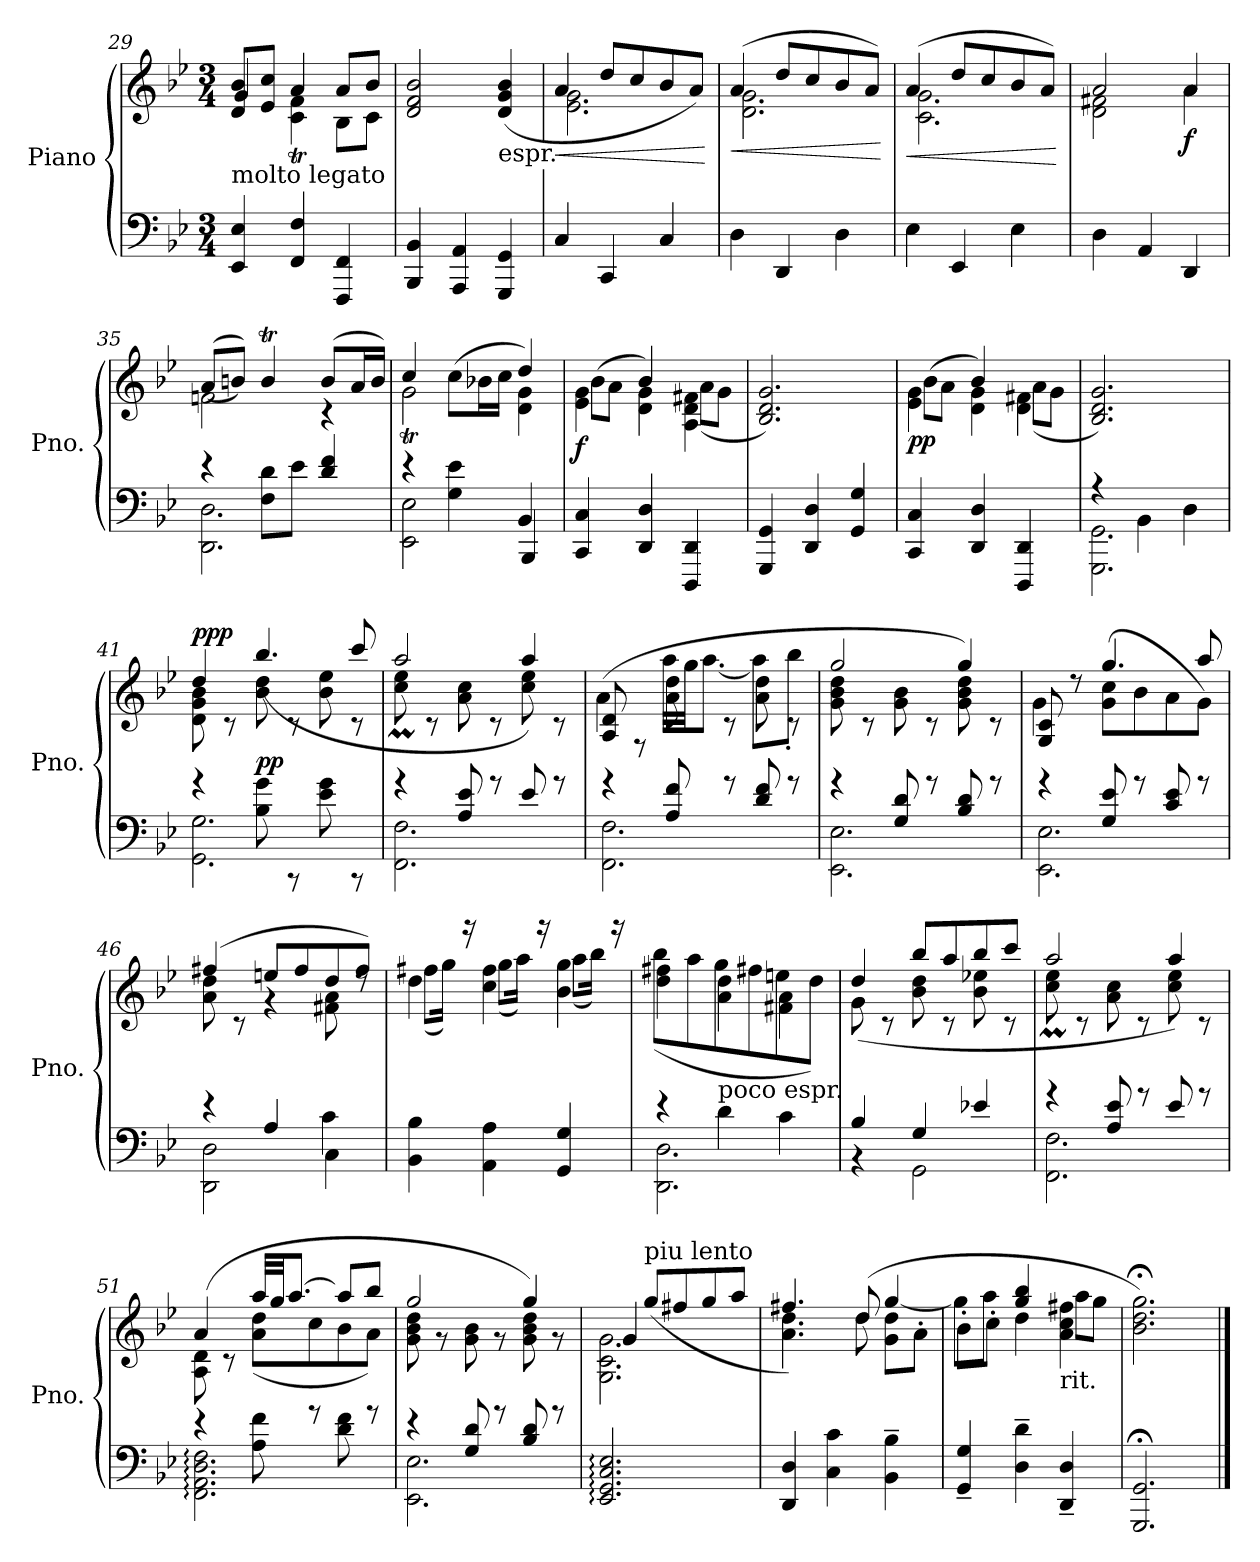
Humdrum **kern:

**kern	**kern	**dynam
*part1	*part1	*part1
*staff2	*staff1	*staff1/2
*I"Piano	*	*
*I'Pno.	*	*
*clefF4	*clefG2	*
*k[b-e-]	*k[b-e-]	*
*M3/4	*M3/4	*
=29	=29	=29
*	*^	*
!	!LO:TX:b:t=molto legato	!	!
4EE-/ 4E-/	8d/ 8b-/L	4g/	.
.	8e-/ 8cc/J	.	.
4FF/ 4F/	4c\ 4f\	4at/	.
4FFF/ 4FF/	8B-\L	8a/L	.
.	8c\J	8b-/J	.
*	*v	*v	*
=30	=30	=30
4BBB-/ 4BB-/	2d/ 2f/ 2b-/	.
4AAA/ 4AA/	.	.
!	!LO:TX:b:t=espr.	!
4GGG/ 4GG/	(>4d/ 4g/ 4b-/	.
=31	=31	=31
!	!	!LO:HP:b
*	*^	*
4C/	4a/	2.e-\ 2.g\	<
4CC/	8dd/L	.	.
.	8cc/	.	.
4C/	8b-/	.	.
.	8a/J)	.	.
*	*v	*v	*
.	.	[
!!LO:PB:g=z
=32	=32	=32
!	!	!LO:HP:b
*	*^	*
4D\	(>4a/	2.d\ 2.g\	<
4DD/	8dd/L	.	.
.	8cc/	.	.
4D\	8b-/	.	.
.	8a/J)	.	.
*	*v	*v	*
.	.	[
=33	=33	=33
!	!	!LO:HP:b
*	*^	*
4E-\	(>4a/	2.c\ 2.g\	<
4EE-/	8dd/L	.	.
.	8cc/	.	.
4E-\	8b-/	.	.
.	8a/J)	.	.
*	*v	*v	*
.	.	[
=34	=34	=34
*	*^	*
4D\	2d\ 2f#X\	2a/	.
4AA/	.	.	.
!	!	!	!LO:DY:b
4DD/	4a\	4a/	f
=35	=35	=35	=35
*^	*	*	*
2.DD\ 2.D\	4re	(>(>8a/L	2fn\	.
.	.	8bn/J))	.	.
.	8F\ 8d\L	4bt/	.	.
.	8e-\J	.	.	.
.	4d/ 4f/	(>8b/L	4r	.
.	.	16a/L	.	.
.	.	16b/JJ)	.	.
=36	=36	=36	=36	=36
2EE-\ 2E-\	4re	2g\	4ccT/	.
.	4G\ 4e-\	.	(<8cc\L	.
.	.	.	16b-X\L	.
.	.	.	16cc\JJ	.
4BB-/	4BBB-/	4d\ 4g\	4dd/)	.
=37	=37	=37	=37	=37
!	!	!	!	!LO:DY:b
*v	*v	*	*	*
4CC/ 4C/	4e-\ 4g\	(<8b-\L	f
.	.	8a\J	.
4DD/ 4D/	4d\ 4g\	4b-/)	.
4DDD/ 4DD/	4A\ 4d\ 4f#X\	(<8a\L	.
.	.	8g\J	.
*	*v	*v	*
=38	=38	=38
4GGG/ 4GG/	2.B-/ 2.d/ 2.g/)	.
4DD/ 4D/	.	.
4GG/ 4G/	.	.
!!LO:LB:g=z
=39	=39	=39
*	*^	*
!	!	!	!LO:DY:b
4CC/ 4C/	4e-\ 4g\	(<8b-\L	pp
.	.	8a\J	.
4DD/ 4D/	4d\ 4g\	4b-/)	.
4DDD/ 4DD/	4d\ 4f#X\	(<8a\L	.
.	.	8g\J	.
*	*v	*v	*
=40	=40	=40
*^	*	*
2.GGG\ 2.GG\	4rA	2.B-/ 2.d/ 2.g/)	.
.	4BB-\	.	.
.	4D\	.	.
=41	=41	=41	=41
*	*	*^	*
!	!	!	!	!LO:DY:b
!	!	!	!	!LO:DY:n=1:a
2.GG\ 2.G\	4rg	8d\ 8g\ 8b-\	4dd/	pp p
.	.	8rc	.	.
!	!	!	!	!LO:DY:n=2:a=2
.	8B-\ 8g\	8b-\ 8dd\	(<4.bb-/	pp
.	8r	8rc	.	.
.	8e-\ 8g\	8b-\ 8ee-\	.	.
.	8r	8rc	8ccc/	.
=42	=42	=42	=42	=42
2.FF\ 2.F\	4rg	8cc\ 8ee-\	2aam/	.
.	.	8rc	.	.
.	8A/ 8e-/	8a\ 8cc\	.	.
.	8rg	8rc	.	.
.	8e-/	8cc\ 8ee-\	4aa/)	.
.	8rg	8rc	.	.
=43	=43	=43	=43	=43
2.FF\ 2.F\	4rg	8A/ 8d/	(<4a\	.
.	.	8rF	.	.
.	8A/ 8f/	8a\ 8dd\	32aa\LLL	.
.	.	.	32gg\JJ	.
.	.	.	[8.aa\J	.
.	8rg	8rc	.	.
.	8d/ 8f/	8a\ 8dd\	8aa\L]	.
.	8rg	8rc	8bb-'\J	.
=44	=44	=44	=44	=44
2.EE-\ 2.E-\	4rg	8g\ 8b-\ 8dd\	2gg/	.
.	.	8rc	.	.
.	8G/ 8d/	8g\ 8b-\	.	.
.	8rg	8rc	.	.
.	8B-/ 8d/	8g\ 8b-\ 8dd\	4gg/)	.
.	8rg	8rc	.	.
!!LO:LB:g=z	!!
=45	=45	=45	=45	=45
2.EE-\ 2.E-\	4rg	8G/ 8c/	(<4g\	.
.	.	8r	.	.
.	8G/ 8e-/	(>8g\ 8cc\L	4.gg/	.
.	8rg	8b-\	.	.
.	8c/ 8e-/	8a\	.	.
.	8rg	8g\J)	8aa/	.
=46	=46	=46	=46	=46
2DD\ 2D\	4re	8a\ 8dd\	(<4ff#X/	.
.	.	8rc	.	.
.	4A/	8een/L	4r	.
.	.	8ff#/	.	.
4C\	4c\	8dd/	8f#X\ 8a\	.
.	.	(8ff#/J)	8rdd	.
*v	*v	*	*	*
=47	=47	=47	=47
4BB-\ 4B-\	4dd\	(<8ff#X\L	.
.	.	16gg\Jk)	.
.	.	16rggg	.
4AA\ 4A\	4cc\ 4ff#\	(<8gg\L	.
.	.	16aa\Jk)	.
.	.	16rggg	.
4GG/ 4G/)	4b-\ 4gg\	(<8aa\L	.
.	.	16bb-\Jk)	.
.	.	16rggg	.
=48	=48	=48	=48
*^	*	*	*
2.DD\ 2.D\	4re	4dd\ 4ff#X\	(<8bb-\L	.
.	.	.	8aa\	.
!	!LO:TX:a:t=poco espr.	!	!	!
.	4d\	4a\ 4dd\	8gg\	.
.	.	.	8ff#X\	.
.	4c\	4f#X\ 4a\	8een\	.
.	.	.	8dd\J)	.
=49	=49	=49	=49	=49
4B-/	4r	8g\	(<4dd/	.
.	.	8rc	.	.
4G/	2GG\	8b-\ 8dd\	8bb-/L	.
.	.	8rc	8aa/	.
4e-X/	.	8b-\ 8ee-X\	8bb-/	.
.	.	8rc	8ccc/J	.
!!LO:LB:g=z	!!
=50	=50	=50	=50	=50
2.FF\ 2.F\	4rg	8cc\ 8ee-\	2aam/	.
.	.	8rc	.	.
.	8A/ 8e-/	8a\ 8cc\	.	.
.	8rg	8rc	.	.
.	8e-/	8cc\ 8ee-\	4aa/)	.
.	8rg	8rc	.	.
=51	=51	=51	=51	=51
2.FF\: 2.AA\: 2.D\: 2.F\:	4re	(>4a/	8A\ 8d\	.
.	.	.	8r	.
.	8A\ 8f\	32aa/LLL	(<8a\ 8dd\L	.
.	.	32gg/JJ	.	.
.	.	[8.aa/J	.	.
.	8rg	.	8cc\	.
.	8d\ 8f\	8aa/L]	8b-\	.
.	8rg	8bb-/J	8a\J)	.
=52	=52	=52	=52	=52
2.EE-\ 2.E-\	4re	2gg/	8g\ 8b-\ 8dd\	.
.	.	.	8r	.
.	8G/ 8d/	.	8g\ 8b-\	.
.	8rg	.	8r	.
.	8B-/ 8d/	4gg/)	8g\ 8b-\ 8dd\	.
.	8rg	.	8r	.
*v	*v	*	*	*
=53	=53	=53	=53
2.EE-/: 2.GG/: 2.C/: 2.E-/:	2.G\ 2.c\ 2.g\	4g/	.
!	!	!LO:TX:a:t=piu lento	!
.	.	(<8gg/L	.
.	.	8ff#X/	.
.	.	8gg/	.
.	.	8aa/J	.
=54	=54	=54	=54
4DD/ 4D/	4.a\ 4.dd\	4.ff#X/)	.
4C\ 4c\	.	.	.
.	(>8dd/	8dd\	.
4BB-\~ 4B-\~	8g\' 8dd\'L	[4gg/	.
.	8a'\J	.	.
=55	=55	=55	=55
4GG/~ 4G/~	8b-'\L	8gg\L]	.
.	8cc'\J	8aa\J	.
4D\~ 4d\~	4dd\	4gg/ 4bb-/	.
!	!LO:TX:b:t=rit.	!	!
4DD/~ 4D/~	4a\ 4cc\ 4ff#X\	8aa\L	.
.	.	8gg\J	.
*	*v	*v	*
!!LO:LB:g=z
=56	=56	=56
2.GGG/;< 2.GG/;<	2.b-\;< 2.dd\;< 2.gg\;<)	.
==	==	==
*-	*-	*-
